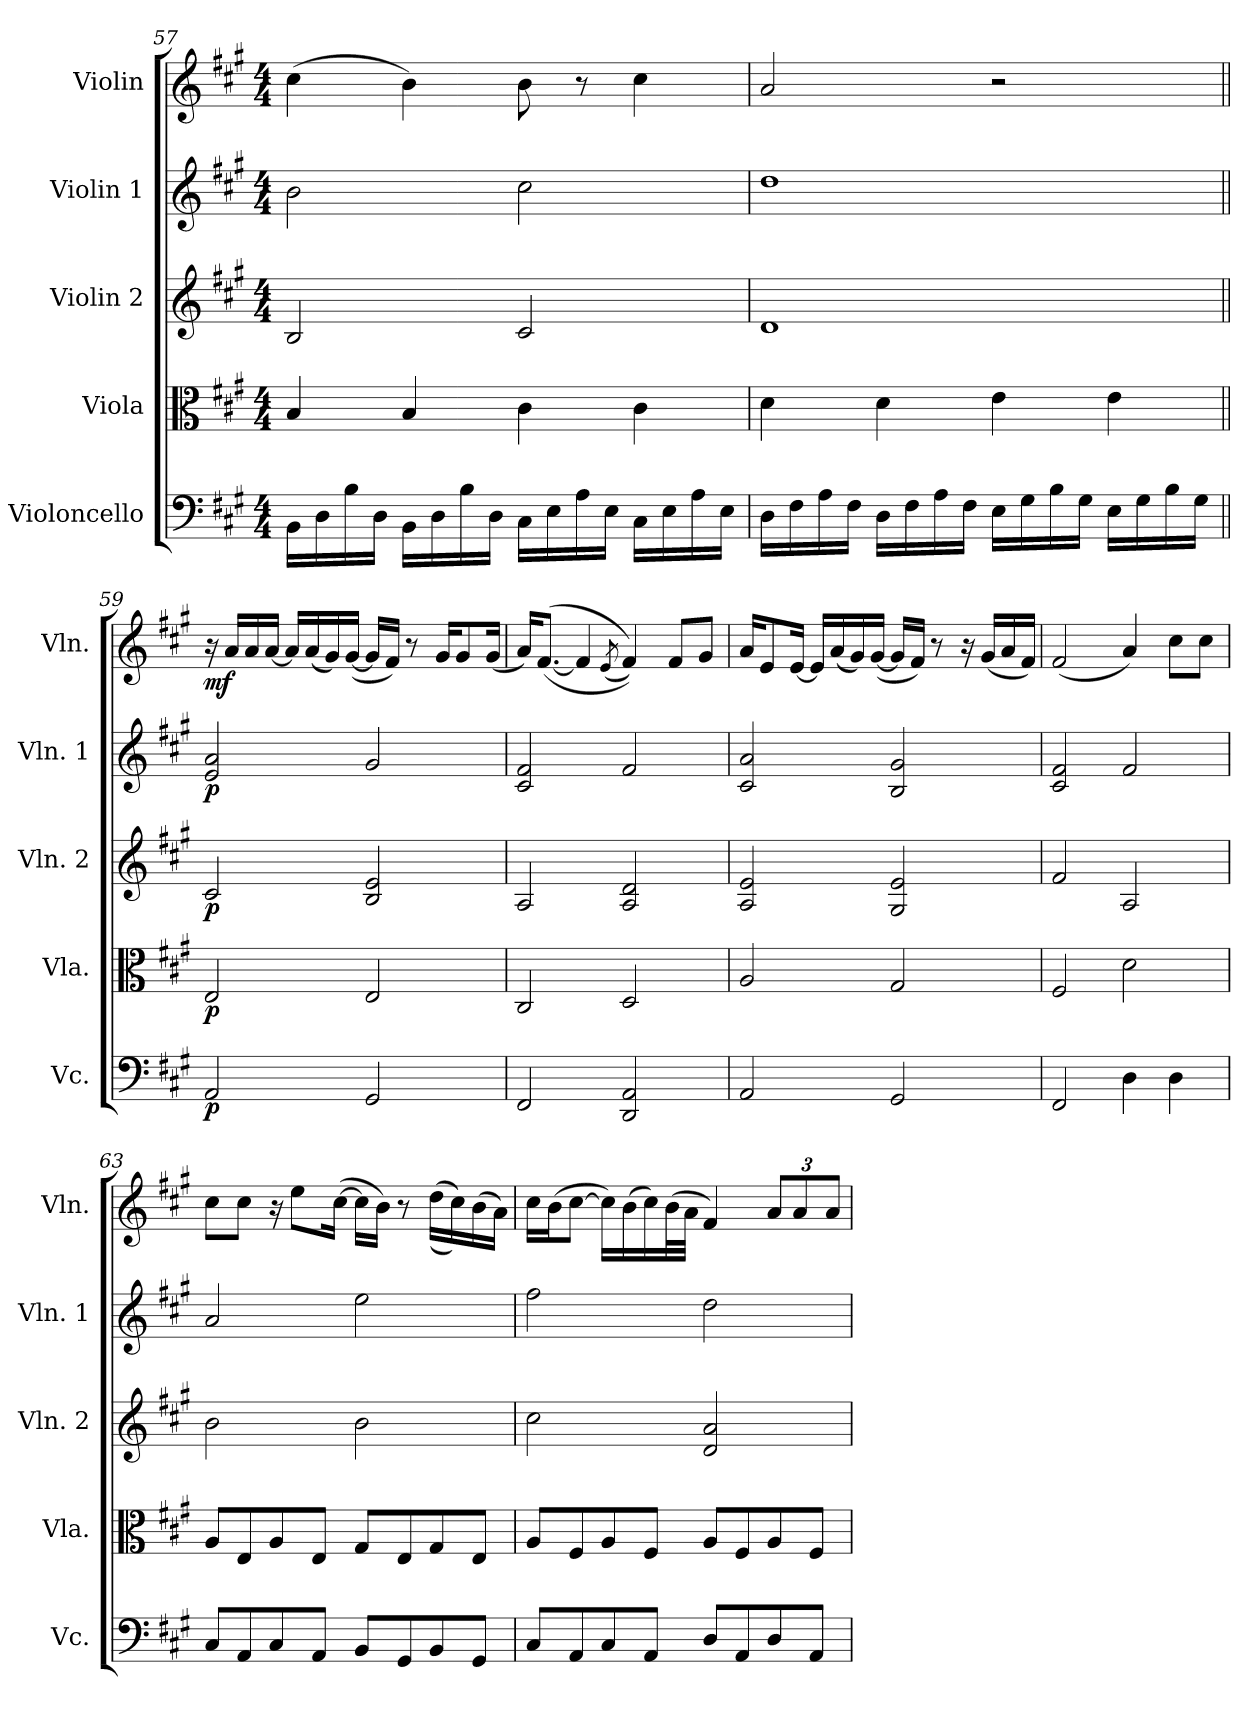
**kern	**dynam	**kern	**dynam	**kern	**dynam	**kern	**dynam	**kern	**dynam
*part5	*part5	*part4	*part4	*part3	*part3	*part2	*part2	*part1	*part1
*staff5	*staff5	*staff4	*staff4	*staff3	*staff3	*staff2	*staff2	*staff1	*staff1
*I"Violoncello	*	*I"Viola	*	*I"Violin 2	*	*I"Violin 1	*	*I"Violin	*
*I'Vc.	*	*I'Vla.	*	*I'Vln. 2	*	*I'Vln. 1	*	*I'Vln.	*
*clefF4	*	*clefC3	*	*clefG2	*	*clefG2	*	*clefG2	*
*k[f#c#g#]	*	*k[f#c#g#]	*	*k[f#c#g#]	*	*k[f#c#g#]	*	*k[f#c#g#]	*
*M4/4	*	*M4/4	*	*M4/4	*	*M4/4	*	*M4/4	*
=57	=57	=57	=57	=57	=57	=57	=57	=57	=57
16BB\LL	.	4B/	.	2B/	.	2b\	.	(4cc#\	.
16D\	.	.	.	.	.	.	.	.	.
16B\	.	.	.	.	.	.	.	.	.
16D\JJ	.	.	.	.	.	.	.	.	.
16BB\LL	.	4B/	.	.	.	.	.	4b\)	.
16D\	.	.	.	.	.	.	.	.	.
16B\	.	.	.	.	.	.	.	.	.
16D\JJ	.	.	.	.	.	.	.	.	.
16C#\LL	.	4c#\	.	2c#/	.	2cc#\	.	8b\	.
16E\	.	.	.	.	.	.	.	.	.
16A\	.	.	.	.	.	.	.	8r	.
16E\JJ	.	.	.	.	.	.	.	.	.
16C#\LL	.	4c#\	.	.	.	.	.	4cc#\	.
16E\	.	.	.	.	.	.	.	.	.
16A\	.	.	.	.	.	.	.	.	.
16E\JJ	.	.	.	.	.	.	.	.	.
=58	=58	=58	=58	=58	=58	=58	=58	=58	=58
16D\LL	.	4d\	.	1d	.	1dd	.	2a/	.
16F#\	.	.	.	.	.	.	.	.	.
16A\	.	.	.	.	.	.	.	.	.
16F#\JJ	.	.	.	.	.	.	.	.	.
16D\LL	.	4d\	.	.	.	.	.	.	.
16F#\	.	.	.	.	.	.	.	.	.
16A\	.	.	.	.	.	.	.	.	.
16F#\JJ	.	.	.	.	.	.	.	.	.
16E\LL	.	4e\	.	.	.	.	.	2r	.
16G#\	.	.	.	.	.	.	.	.	.
16B\	.	.	.	.	.	.	.	.	.
16G#\JJ	.	.	.	.	.	.	.	.	.
16E\LL	.	4e\	.	.	.	.	.	.	.
16G#\	.	.	.	.	.	.	.	.	.
16B\	.	.	.	.	.	.	.	.	.
16G#\JJ	.	.	.	.	.	.	.	.	.
!!LO:LB:g=z
=59||	=59||	=59||	=59||	=59||	=59||	=59||	=59||	=59||	=59||
!	!LO:DY:b	!	!LO:DY:b	!	!LO:DY:b	!	!LO:DY:b	!	!LO:DY:b
2AA/	p	2E/	p	2c#/	p	2e/ 2a/	p	16r	mf
.	.	.	.	.	.	.	.	16a/LL	.
.	.	.	.	.	.	.	.	16a/	.
.	.	.	.	.	.	.	.	[16a/JJ	.
.	.	.	.	.	.	.	.	16a/LL]	.
.	.	.	.	.	.	.	.	(16a/	.
.	.	.	.	.	.	.	.	16g#/)	.
.	.	.	.	.	.	.	.	([16g#/JJ	.
2GG#/	.	2E/	.	2B/ 2e/	.	2g#/	.	16g#/LL]	.
.	.	.	.	.	.	.	.	16f#/JJ)	.
.	.	.	.	.	.	.	.	8r	.
.	.	.	.	.	.	.	.	16g#/KL	.
.	.	.	.	.	.	.	.	8g#/	.
.	.	.	.	.	.	.	.	(16g#/Jk	.
=60	=60	=60	=60	=60	=60	=60	=60	=60	=60
2FF#/	.	2C#/	.	2A/	.	2c#/ 2f#/	.	16a/KL)	.
.	.	.	.	.	.	.	.	(([8.f#/J	.
.	.	.	.	.	.	.	.	4f#/]	.
.	.	.	.	.	.	.	.	(8qe/	.
2DD/ 2AA/	.	2D/	.	2A/ 2d/	.	2f#/	.	4f#/)))	.
.	.	.	.	.	.	.	.	8f#/L	.
.	.	.	.	.	.	.	.	8g#/J	.
=61	=61	=61	=61	=61	=61	=61	=61	=61	=61
2AA/	.	2A/	.	2A/ 2e/	.	2c#/ 2a/	.	16a/KL	.
.	.	.	.	.	.	.	.	8e/	.
.	.	.	.	.	.	.	.	[16e/Jk	.
.	.	.	.	.	.	.	.	16e/LL]	.
.	.	.	.	.	.	.	.	(16a/	.
.	.	.	.	.	.	.	.	16g#/)	.
.	.	.	.	.	.	.	.	([16g#/JJ	.
2GG#/	.	2G#/	.	2G#/ 2e/	.	2B/ 2g#/	.	16g#/LL]	.
.	.	.	.	.	.	.	.	16f#/JJ)	.
.	.	.	.	.	.	.	.	8r	.
.	.	.	.	.	.	.	.	16r	.
.	.	.	.	.	.	.	.	(16g#/LL	.
.	.	.	.	.	.	.	.	16a/	.
.	.	.	.	.	.	.	.	16f#/JJ)	.
=62	=62	=62	=62	=62	=62	=62	=62	=62	=62
2FF#/	.	2F#/	.	2f#/	.	2c#/ 2f#/	.	(2f#/	.
4D\	.	2d\	.	2A/	.	2f#/	.	4a/)	.
4D\	.	.	.	.	.	.	.	8cc#\L	.
.	.	.	.	.	.	.	.	8cc#\J	.
=63	=63	=63	=63	=63	=63	=63	=63	=63	=63
8C#/L	.	8A/L	.	2b\	.	2a/	.	8cc#\L	.
8AA/	.	8E/	.	.	.	.	.	8cc#\J	.
8C#/	.	8A/	.	.	.	.	.	16r	.
.	.	.	.	.	.	.	.	8ee\L	.
8AA/J	.	8E/J	.	.	.	.	.	.	.
.	.	.	.	.	.	.	.	([16cc#\Jk	.
8BB/L	.	8G#/L	.	2b\	.	2ee\	.	16cc#\LL]	.
.	.	.	.	.	.	.	.	16b\JJ)	.
8GG#/	.	8E/	.	.	.	.	.	8r	.
8BB/	.	8G#/	.	.	.	.	.	((16dd\LL	.
.	.	.	.	.	.	.	.	16cc#\))	.
8GG#/J	.	8E/J	.	.	.	.	.	(16b\	.
.	.	.	.	.	.	.	.	16a\JJ)	.
=64	=64	=64	=64	=64	=64	=64	=64	=64	=64
8C#/L	.	8A/L	.	2cc#\	.	2ff#\	.	16cc#\LL	.
.	.	.	.	.	.	.	.	(16b\J	.
8AA/	.	8F#/	.	.	.	.	.	[8cc#\J	.
8C#/	.	8A/	.	.	.	.	.	16cc#\LL])	.
.	.	.	.	.	.	.	.	(16b\	.
8AA/J	.	8F#/J	.	.	.	.	.	16cc#\)	.
.	.	.	.	.	.	.	.	(32b\L	.
.	.	.	.	.	.	.	.	32a\JJJ	.
8D/L	.	8A/L	.	2d/ 2a/	.	2dd\	.	4f#/)	.
8AA/	.	8F#/	.	.	.	.	.	.	.
*	*	*	*	*	*	*	*	*Xbrackettup	*
8D/	.	8A/	.	.	.	.	.	12a/L	.
.	.	.	.	.	.	.	.	12a/	.
8AA/J	.	8F#/J	.	.	.	.	.	.	.
.	.	.	.	.	.	.	.	12a/J	.
=	=	=	=	=	=	=	=	=	=
*-	*-	*-	*-	*-	*-	*-	*-	*-	*-
